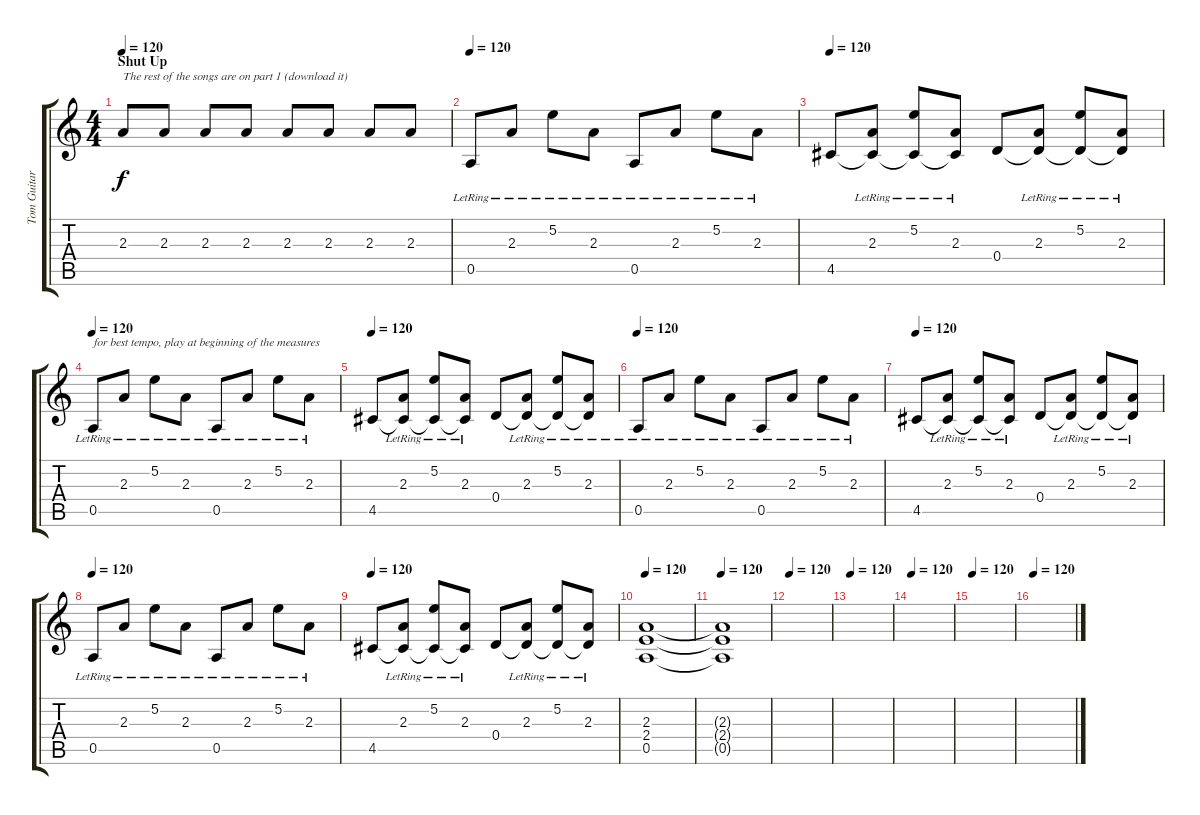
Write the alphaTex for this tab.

\track ("Tom Guitar 1" "Tom Guitar") {instrument distortionguitar}
\staff {score tabs}
\tuning (E4 B3 G3 D3 A2 E2) {hide}
\ts (4 4)
\section ("" "Shut Up")
\tempo 120
\clef g2
\ks c
2.3.8{txt "The rest of the songs are on part 1 (download it)" dy f instrument distortionguitar} 2.3.8 2.3.8 2.3.8 2.3.8 2.3.8 2.3.8 2.3.8 |
\tempo 120
0.5{lr}.8 2.3{lr}.8 5.2{lr}.8 2.3{lr}.8 0.5{lr}.8 2.3{lr}.8 5.2{lr}.8 2.3{lr}.8 |
\tempo 120
4.5.8 (2.3{lr} 4.5{t}).8 (5.2{lr} 4.5{t}).8 (2.3{lr} 4.5{t}).8 0.4.8 (2.3{lr} 0.4{t}).8 (5.2{lr} 0.4{t}).8 (2.3{lr} 0.4{t}).8 |
\tempo 120
0.5{lr}.8{txt "for best tempo, play at beginning of the measures"} 2.3{lr}.8 5.2{lr}.8 2.3{lr}.8 0.5{lr}.8 2.3{lr}.8 5.2{lr}.8 2.3{lr}.8 |
\tempo 120
4.5.8 (2.3{lr} 4.5{t}).8 (5.2{lr} 4.5{t}).8 (2.3{lr} 4.5{t}).8 0.4.8 (2.3{lr} 0.4{t}).8 (5.2{lr} 0.4{t}).8 (2.3{lr} 0.4{t}).8 |
\tempo 120
0.5{lr}.8 2.3{lr}.8 5.2{lr}.8 2.3{lr}.8 0.5{lr}.8 2.3{lr}.8 5.2{lr}.8 2.3{lr}.8 |
\tempo 120
4.5.8 (2.3{lr} 4.5{t}).8 (5.2{lr} 4.5{t}).8 (2.3{lr} 4.5{t}).8 0.4.8 (2.3{lr} 0.4{t}).8 (5.2{lr} 0.4{t}).8 (2.3{lr} 0.4{t}).8 |
\tempo 120
0.5{lr}.8 2.3{lr}.8 5.2{lr}.8 2.3{lr}.8 0.5{lr}.8 2.3{lr}.8 5.2{lr}.8 2.3{lr}.8 |
\tempo 120
4.5.8 (2.3{lr} 4.5{t}).8 (5.2{lr} 4.5{t}).8 (2.3{lr} 4.5{t}).8 0.4.8 (2.3{lr} 0.4{t}).8 (5.2{lr} 0.4{t}).8 (2.3{lr} 0.4{t}).8 |
\tempo 120
(2.3 2.4 0.5).1{volume 0} |
\tempo 120
(2.3{t} 2.4{t} 0.5{t}).1 |
\tempo 120
|
\tempo 120
|
\tempo 120
|
\tempo 120
|
\tempo 120
